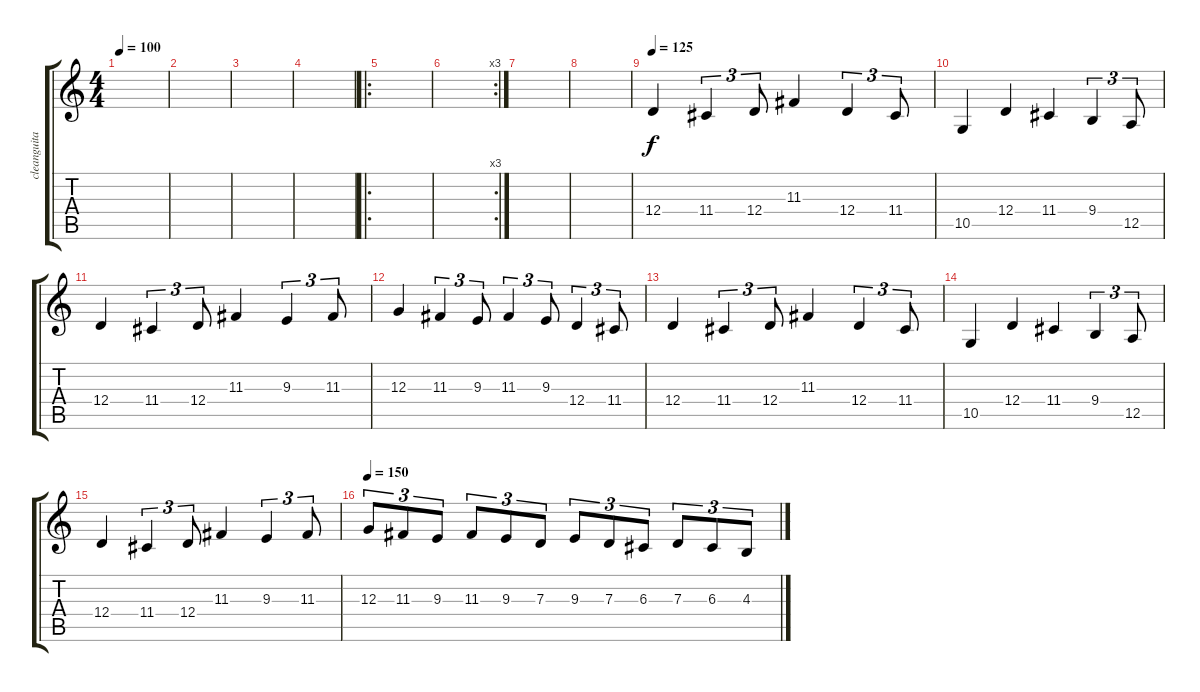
\track ("cleanguitar/Piano" "cleanguita") {instrument brightacousticpiano}
\staff {score tabs}
\tuning (E4 B3 G3 D3 A2 E2) {hide}
\ts (4 4)
\tempo 100
\clef g2
\ks c
|
|
|
|
\ro
|
\rc 3
|
|
|
\tempo 125
12.4.4{dy f instrument brightacousticpiano} 11.4.4{tu (3 2)} 12.4.8{tu (3 2)} 11.3.4 12.4.4{tu (3 2)} 11.4.8{tu (3 2)} |
10.5.4 12.4.4 11.4.4 9.4.4{tu (3 2)} 12.5.8{tu (3 2)} |
12.4.4 11.4.4{tu (3 2)} 12.4.8{tu (3 2)} 11.3.4 9.3.4{tu (3 2)} 11.3.8{tu (3 2)} |
12.3.4 11.3.4{tu (3 2)} 9.3.8{tu (3 2)} 11.3.4{tu (3 2)} 9.3.8{tu (3 2)} 12.4.4{tu (3 2)} 11.4.8{tu (3 2)} |
12.4.4 11.4.4{tu (3 2)} 12.4.8{tu (3 2)} 11.3.4 12.4.4{tu (3 2)} 11.4.8{tu (3 2)} |
10.5.4 12.4.4 11.4.4 9.4.4{tu (3 2)} 12.5.8{tu (3 2)} |
12.4.4 11.4.4{tu (3 2)} 12.4.8{tu (3 2)} 11.3.4 9.3.4{tu (3 2)} 11.3.8{tu (3 2)} |
\tempo 150
12.3.8{tu (3 2)} 11.3.8{tu (3 2)} 9.3.8{tu (3 2)} 11.3.8{tu (3 2)} 9.3.8{tu (3 2)} 7.3.8{tu (3 2)} 9.3.8{tu (3 2)} 7.3.8{tu (3 2)} 6.3.8{tu (3 2)} 7.3.8{tu (3 2)} 6.3.8{tu (3 2)} 4.3.8{tu (3 2)}
